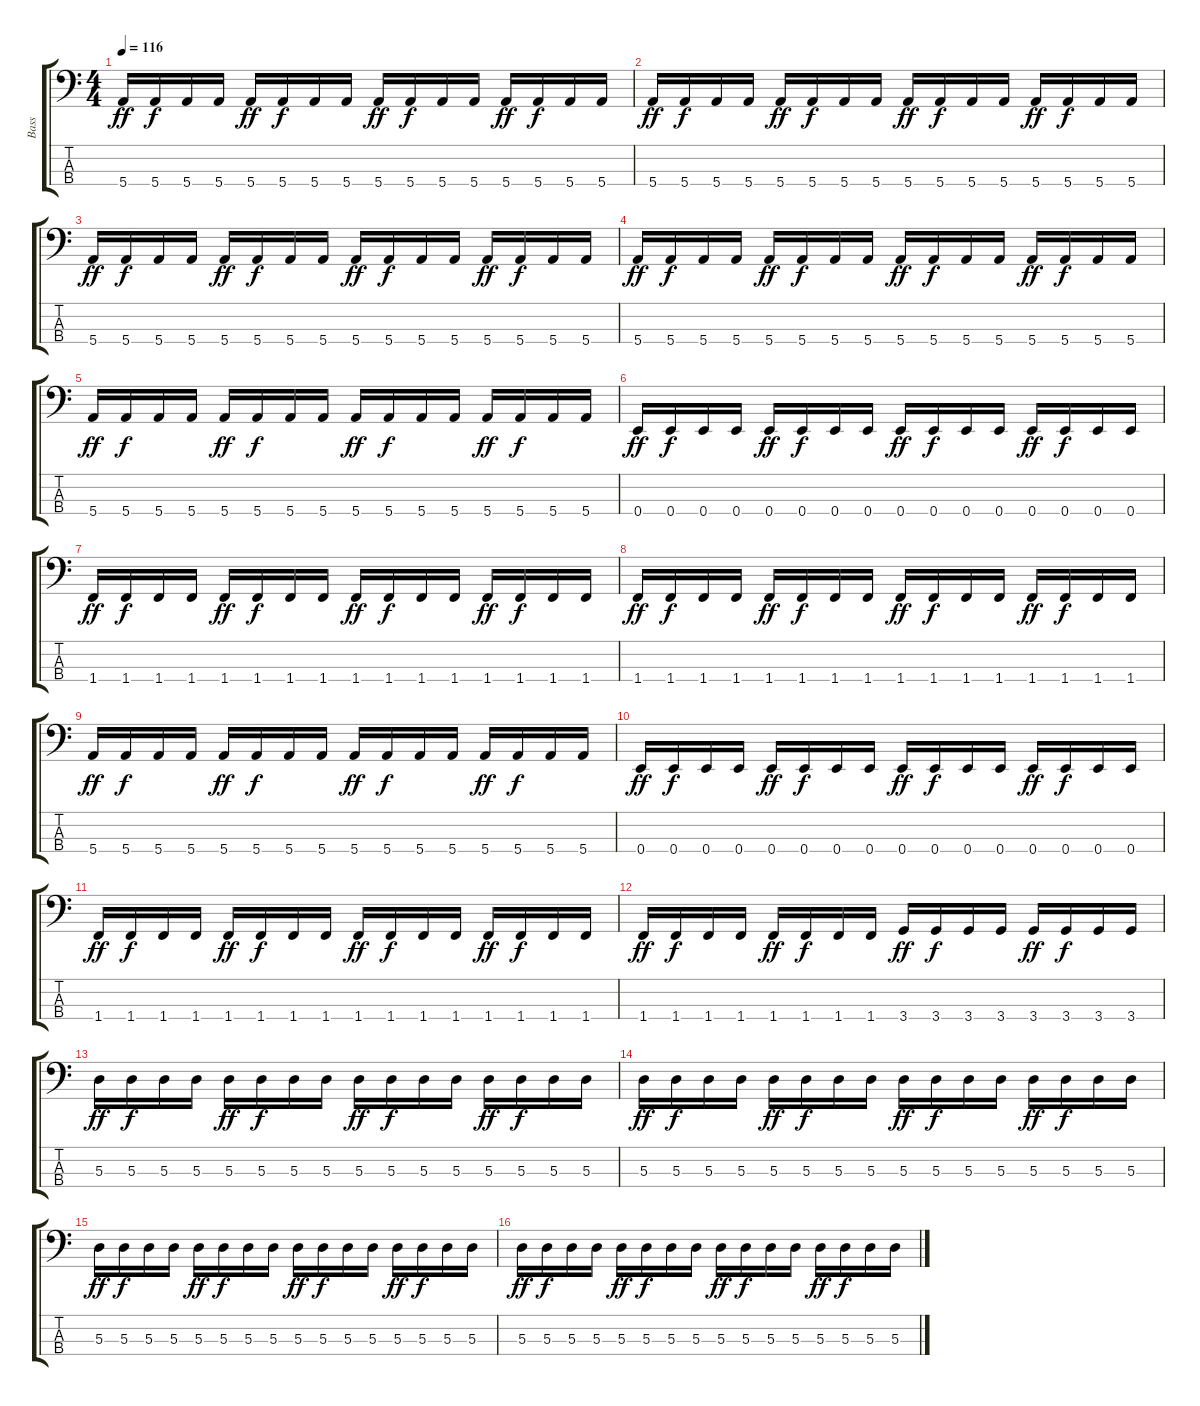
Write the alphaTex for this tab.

\track ("Bass" "Bass") {instrument electricbasspick}
\staff {score tabs}
\tuning (G2 D2 A1 E1) {hide}
\ts (4 4)
\tempo 116
\clef f4
\ks c
5.4.16{dy ff} 5.4.16{dy f} 5.4.16 5.4.16 5.4.16{dy ff} 5.4.16{dy f} 5.4.16 5.4.16 5.4.16{dy ff} 5.4.16{dy f} 5.4.16 5.4.16 5.4.16{dy ff} 5.4.16{dy f} 5.4.16 5.4.16 |
5.4.16{dy ff} 5.4.16{dy f} 5.4.16 5.4.16 5.4.16{dy ff} 5.4.16{dy f} 5.4.16 5.4.16 5.4.16{dy ff} 5.4.16{dy f} 5.4.16 5.4.16 5.4.16{dy ff} 5.4.16{dy f} 5.4.16 5.4.16 |
5.4.16{dy ff} 5.4.16{dy f} 5.4.16 5.4.16 5.4.16{dy ff} 5.4.16{dy f} 5.4.16 5.4.16 5.4.16{dy ff} 5.4.16{dy f} 5.4.16 5.4.16 5.4.16{dy ff} 5.4.16{dy f} 5.4.16 5.4.16 |
5.4.16{dy ff} 5.4.16{dy f} 5.4.16 5.4.16 5.4.16{dy ff} 5.4.16{dy f} 5.4.16 5.4.16 5.4.16{dy ff} 5.4.16{dy f} 5.4.16 5.4.16 5.4.16{dy ff} 5.4.16{dy f} 5.4.16 5.4.16 |
5.4.16{dy ff} 5.4.16{dy f} 5.4.16 5.4.16 5.4.16{dy ff} 5.4.16{dy f} 5.4.16 5.4.16 5.4.16{dy ff} 5.4.16{dy f} 5.4.16 5.4.16 5.4.16{dy ff} 5.4.16{dy f} 5.4.16 5.4.16 |
0.4.16{dy ff} 0.4.16{dy f} 0.4.16 0.4.16 0.4.16{dy ff} 0.4.16{dy f} 0.4.16 0.4.16 0.4.16{dy ff} 0.4.16{dy f} 0.4.16 0.4.16 0.4.16{dy ff} 0.4.16{dy f} 0.4.16 0.4.16 |
1.4.16{dy ff} 1.4.16{dy f} 1.4.16 1.4.16 1.4.16{dy ff} 1.4.16{dy f} 1.4.16 1.4.16 1.4.16{dy ff} 1.4.16{dy f} 1.4.16 1.4.16 1.4.16{dy ff} 1.4.16{dy f} 1.4.16 1.4.16 |
1.4.16{dy ff} 1.4.16{dy f} 1.4.16 1.4.16 1.4.16{dy ff} 1.4.16{dy f} 1.4.16 1.4.16 1.4.16{dy ff} 1.4.16{dy f} 1.4.16 1.4.16 1.4.16{dy ff} 1.4.16{dy f} 1.4.16 1.4.16 |
5.4.16{dy ff} 5.4.16{dy f} 5.4.16 5.4.16 5.4.16{dy ff} 5.4.16{dy f} 5.4.16 5.4.16 5.4.16{dy ff} 5.4.16{dy f} 5.4.16 5.4.16 5.4.16{dy ff} 5.4.16{dy f} 5.4.16 5.4.16 |
0.4.16{dy ff} 0.4.16{dy f} 0.4.16 0.4.16 0.4.16{dy ff} 0.4.16{dy f} 0.4.16 0.4.16 0.4.16{dy ff} 0.4.16{dy f} 0.4.16 0.4.16 0.4.16{dy ff} 0.4.16{dy f} 0.4.16 0.4.16 |
1.4.16{dy ff} 1.4.16{dy f} 1.4.16 1.4.16 1.4.16{dy ff} 1.4.16{dy f} 1.4.16 1.4.16 1.4.16{dy ff} 1.4.16{dy f} 1.4.16 1.4.16 1.4.16{dy ff} 1.4.16{dy f} 1.4.16 1.4.16 |
1.4.16{dy ff} 1.4.16{dy f} 1.4.16 1.4.16 1.4.16{dy ff} 1.4.16{dy f} 1.4.16 1.4.16 3.4.16{dy ff} 3.4.16{dy f} 3.4.16 3.4.16 3.4.16{dy ff} 3.4.16{dy f} 3.4.16 3.4.16 |
5.3.16{dy ff} 5.3.16{dy f} 5.3.16 5.3.16 5.3.16{dy ff} 5.3.16{dy f} 5.3.16 5.3.16 5.3.16{dy ff} 5.3.16{dy f} 5.3.16 5.3.16 5.3.16{dy ff} 5.3.16{dy f} 5.3.16 5.3.16 |
5.3.16{dy ff} 5.3.16{dy f} 5.3.16 5.3.16 5.3.16{dy ff} 5.3.16{dy f} 5.3.16 5.3.16 5.3.16{dy ff} 5.3.16{dy f} 5.3.16 5.3.16 5.3.16{dy ff} 5.3.16{dy f} 5.3.16 5.3.16 |
5.3.16{dy ff} 5.3.16{dy f} 5.3.16 5.3.16 5.3.16{dy ff} 5.3.16{dy f} 5.3.16 5.3.16 5.3.16{dy ff} 5.3.16{dy f} 5.3.16 5.3.16 5.3.16{dy ff} 5.3.16{dy f} 5.3.16 5.3.16 |
5.3.16{dy ff} 5.3.16{dy f} 5.3.16 5.3.16 5.3.16{dy ff} 5.3.16{dy f} 5.3.16 5.3.16 5.3.16{dy ff} 5.3.16{dy f} 5.3.16 5.3.16 5.3.16{dy ff} 5.3.16{dy f} 5.3.16 5.3.16
